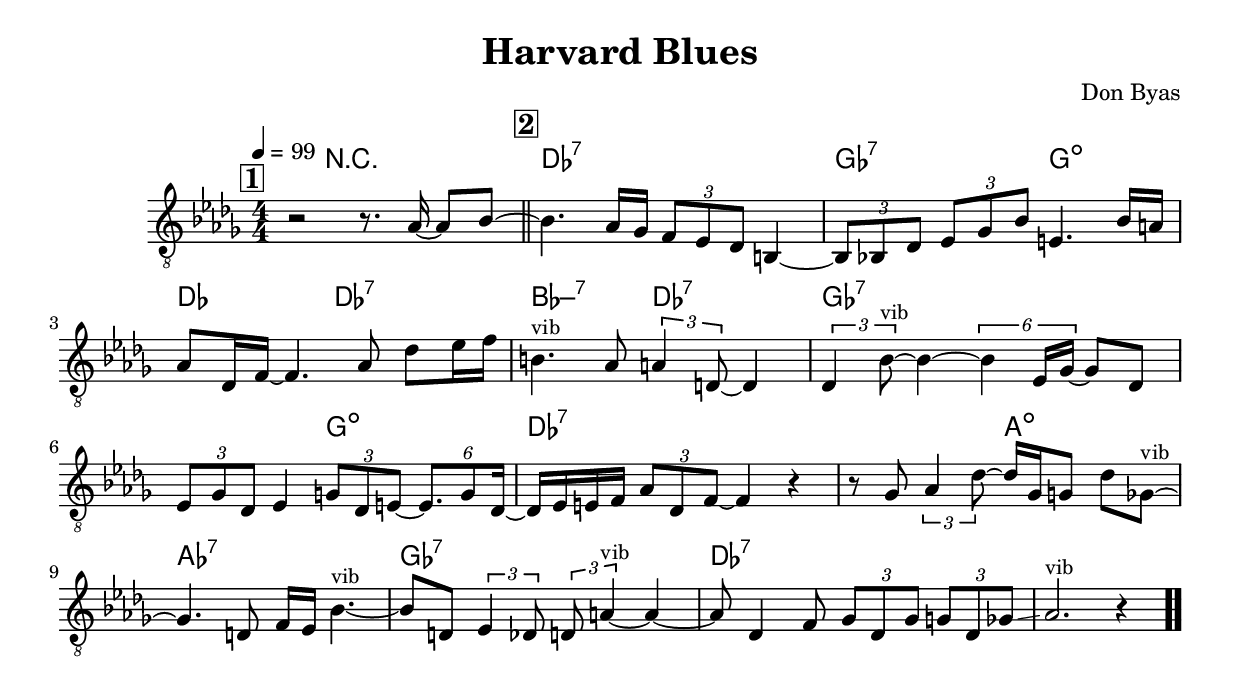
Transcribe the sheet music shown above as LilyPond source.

\version "2.13.2"

#(ly:set-option 'point-and-click #f)

\header {
  title = "Harvard Blues"
  composer = "Don Byas"
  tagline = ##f
}
global =
{
    \override Staff.TimeSignature #'style = #'()
    \time 4/4
    \clef "treble_8"
    \key des \major
    \override Rest #'direction = #'0
    \override MultiMeasureRest #'staff-position = #0
}
\score
{
<<
    \transpose c' c'

    \new ChordNames { \chords {
      \set majorSevenSymbol = \markup { "maj7" }
      \set minorChordModifier = \markup { \char ##x2013 }
      | s4 r2. 
      | des1:7 | ges2:7 g2:dim | des2 des2:7 | bes2:min7 des2:7 | ges1:7 | s2 g2:dim | des1:7 | s2 a2:dim 
      | aes1:7 | ges1:7 | des1:7|
      }
      }

    \new Staff
    <<
    \transpose c' c'

    {
      \global
  		%\override Score.MetronomeMark #'transparent = ##t
  		%\override Score.MetronomeMark #'stencil = ##f
  		
  		\override HorizontalBracket #'direction = #UP
  		\override HorizontalBracket #'bracket-flare = #'(0 . 0)
  		
  		\override TextSpanner #'dash-fraction = #1.0
  		\override TextSpanner #'bound-details #'left #'text = \markup{ \concat{\draw-line #'(0 . -1.0) \draw-line #'(1.0 . 0) }}
  		\override TextSpanner #'bound-details #'right #'text = \markup{ \concat{ \draw-line #'(1.0 . 0) \draw-line #'(0 . -1.0) }}
          \set Score.markFormatter = #format-mark-box-numbers


      \tempo 4 = 99
      \set Score.currentBarNumber = #0
     
      \bar "||" \mark \default r2 r8. aes16~ aes8 bes8~ 
      \bar "||" \mark \default bes4. aes16 ges16 \tuplet 3/2 {f8 es8 des8} b,4~ 
      | \tuplet 3/2 {b,8 bes,8 des8} \tuplet 3/2 {es8 ges8 bes8} e4. bes16 a16 
      | aes8 des16 f16~ f4. aes8 des'8 es'16 f'16 
      | b4.^\markup{\left-align \small vib} aes8 \tuplet 3/2 {a4 d8~} d4 
      | \tuplet 3/2 {des4 bes8~^\markup{\left-align \small vib}} bes4~ \tuplet 6/4 {bes4 es16 ges16~} ges8 des8 
      | \tuplet 3/2 {es8 ges8 des8} es4 \tuplet 3/2 {g8 des8 e8~} \tuplet 6/4 {e8. g8 des16~} 
      | des16 es16 e16 f16 \tuplet 3/2 {aes8 des8 f8~} f4 r4 
      | r8 ges8 \tuplet 3/2 {aes4 des'8~} des'16 ges16 g8 des'8 ges8~^\markup{\left-align \small vib} 
      | ges4. d8 f16 es16 bes4.~^\markup{\left-align \small vib} 
      | bes8 d8 \tuplet 3/2 {es4 des8} \tuplet 3/2 {d8 a4~^\markup{\left-align \small vib}} a4~ 
      | a8 des4 f8 \tuplet 3/2 {ges8 des8 ges8} \tuplet 3/2 {g8 des8 ges8\glissando } 
      | aes2.^\markup{\left-align \small vib} r4\bar  ".."
    }
    >>
>>    
}
